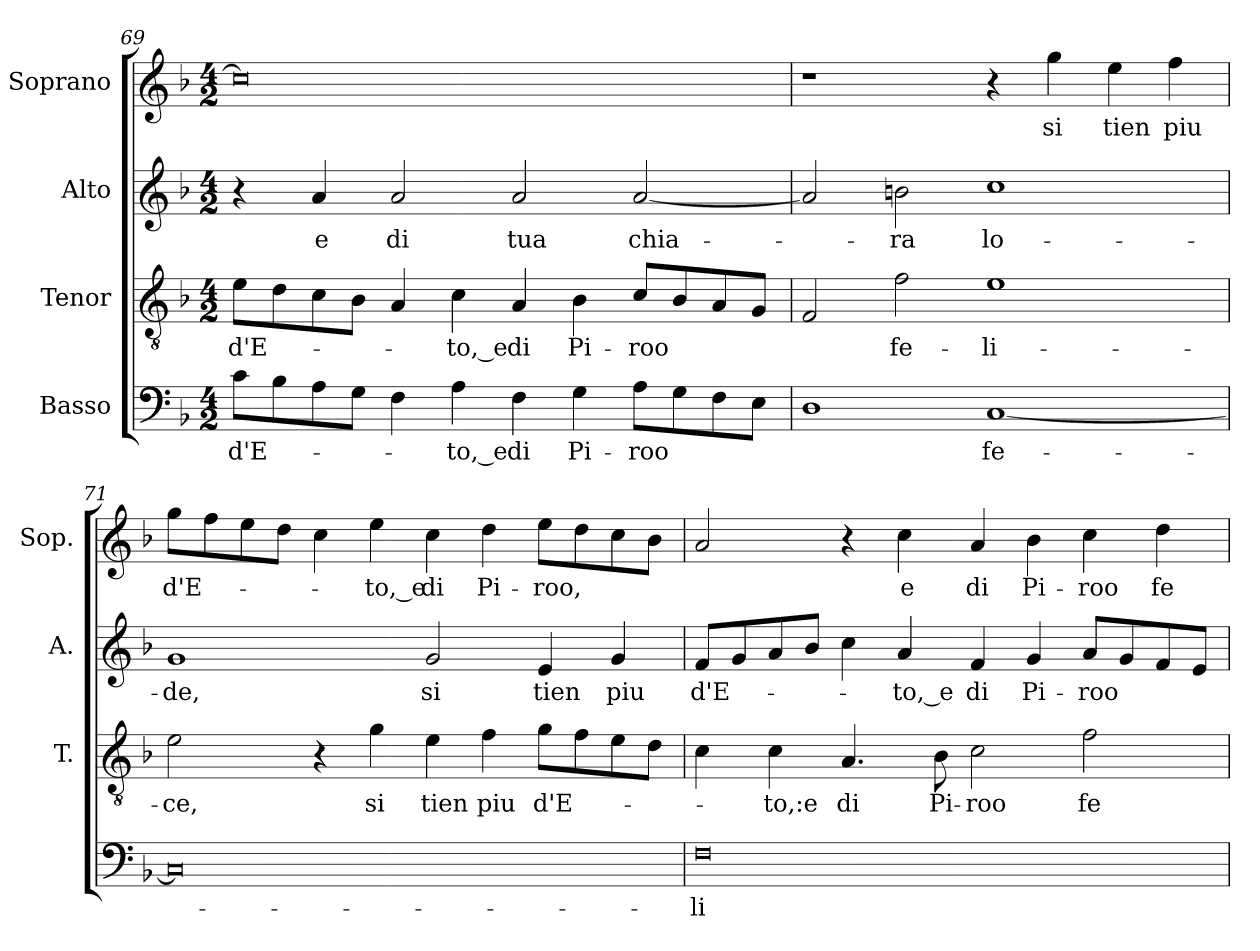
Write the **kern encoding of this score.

**kern	**text	**kern	**text	**kern	**text	**kern	**text
*part4	*part4	*part3	*part3	*part2	*part2	*part1	*part1
*staff4	*staff4	*staff3	*staff3	*staff2	*staff2	*staff1	*staff1
*I"Basso	*	*I"Tenor	*	*I"Alto	*	*I"Soprano	*
*	*	*I'T.	*	*I'A.	*	*I'Sop.	*
*clefF4	*	*clefGv2	*	*clefG2	*	*clefG2	*
*	*	*ITrd7c12	*	*	*	*	*
*k[b-]	*	*k[b-]	*	*k[b-]	*	*k[b-]	*
*F:	*	*F:	*	*F:	*	*F:	*
*M4/2	*	*M4/2	*	*M4/2	*	*M4/2	*
=69	=69	=69	=69	=69	=69	=69	=69
!	!LO:LY:b:color=#000000	!	!	!	!	!	!
!	!	!	!LO:LY:b:color=#000000	!	!	!	!
8ci\L	d'E-	8Ei\L	d'E-	4r	.	0cci]	.
8B-i\	.	8Di\	.	.	.	.	.
!	!	!	!	!	!LO:LY:b:color=#000000	!	!
8Ai\	.	8Ci\	.	4ai/	e	.	.
8Gi\J	.	8BB-i\J	.	.	.	.	.
!	!	!	!	!	!LO:LY:b:color=#000000	!	!
4Fi\	.	4AAi/	.	2ai/	di	.	.
!	!LO:LY:b:color=#000000	!	!	!	!	!	!
!	!	!	!LO:LY:b:color=#000000	!	!	!	!
4Ai\	-to,_e	4Ci\	-to,_e	.	.	.	.
!	!LO:LY:b:color=#000000	!	!	!	!	!	!
!	!	!	!LO:LY:b:color=#000000	!	!	!	!
!	!	!	!	!	!LO:LY:b:color=#000000	!	!
4Fi\	di	4AAi/	di	2ai/	tua	.	.
!	!LO:LY:b:color=#000000	!	!	!	!	!	!
!	!	!	!LO:LY:b:color=#000000	!	!	!	!
4Gi\	Pi-	4BB-i\	Pi-	.	.	.	.
!	!LO:LY:b:color=#000000	!	!	!	!	!	!
!	!	!	!LO:LY:b:color=#000000	!	!	!	!
!	!	!	!	!	!LO:LY:b:color=#000000	!	!
8Ai\L	-roo	8Ci/L	-roo	[<2ai/	chia-	.	.
8Gi\	.	8BB-i/	.	.	.	.	.
8Fi\	.	8AAi/	.	.	.	.	.
8Ei\J	.	8GGi/J	.	.	.	.	.
!!LO:PB:g=z
=70	=70	=70	=70	=70	=70	=70	=70
1Di	.	2FFi/	.	2ai/]	.	1r	.
!	!	!	!LO:LY:b:color=#000000	!	!	!	!
!	!	!	!	!	!LO:LY:b:color=#000000	!	!
.	.	2Fi\	fe-	2bni\	-ra	.	.
!	!LO:LY:b:color=#000000	!	!	!	!	!	!
!	!	!	!LO:LY:b:color=#000000	!	!	!	!
!	!	!	!	!	!LO:LY:b:color=#000000	!	!
[<1Ci	fe-	1Ei	-li-	1cci	lo-	4r	.
!	!	!	!	!	!	!	!LO:LY:b:color=#000000
.	.	.	.	.	.	4ggi\	si
!	!	!	!	!	!	!	!LO:LY:b:color=#000000
.	.	.	.	.	.	4eei\	tien
!	!	!	!	!	!	!	!LO:LY:b:color=#000000
.	.	.	.	.	.	4ffi\	piu
=71	=71	=71	=71	=71	=71	=71	=71
!	!	!	!LO:LY:b:color=#000000	!	!	!	!
!	!	!	!	!	!LO:LY:b:color=#000000	!	!
!	!	!	!	!	!	!	!LO:LY:b:color=#000000
0Ci]	.	2Ei\	-ce,	1gi	-de,	8ggi\L	d'E-
.	.	.	.	.	.	8ffi\	.
.	.	.	.	.	.	8eei\	.
.	.	.	.	.	.	8ddi\J	.
.	.	4r	.	.	.	4cci\	.
!	!	!	!LO:LY:b:color=#000000	!	!	!	!
!	!	!	!	!	!	!	!LO:LY:b:color=#000000
.	.	4Gi\	si	.	.	4eei\	-to,_e
!	!	!	!LO:LY:b:color=#000000	!	!	!	!
!	!	!	!	!	!LO:LY:b:color=#000000	!	!
!	!	!	!	!	!	!	!LO:LY:b:color=#000000
.	.	4Ei\	tien	2gi/	si	4cci\	di
!	!	!	!LO:LY:b:color=#000000	!	!	!	!
!	!	!	!	!	!	!	!LO:LY:b:color=#000000
.	.	4Fi\	piu	.	.	4ddi\	Pi-
!	!	!	!LO:LY:b:color=#000000	!	!	!	!
!	!	!	!	!	!LO:LY:b:color=#000000	!	!
!	!	!	!	!	!	!	!LO:LY:b:color=#000000
.	.	8Gi\L	d'E-	4ei/	tien	8eei\L	-roo,
.	.	8Fi\	.	.	.	8ddi\	.
!	!	!	!	!	!LO:LY:b:color=#000000	!	!
.	.	8Ei\	.	4gi/	piu	8cci\	.
.	.	8Di\J	.	.	.	8b-i\J	.
!!LO:LB:g=z
=72	=72	=72	=72	=72	=72	=72	=72
!	!LO:LY:b:color=#000000	!	!	!	!	!	!
!	!	!	!	!	!LO:LY:b:color=#000000	!	!
0Fi	-li-	4Ci\	.	8fi/L	d'E-	2ai/	.
.	.	.	.	8gi/	.	.	.
!	!	!	!LO:LY:b:color=#000000	!	!	!	!
.	.	4Ci\	-to,:e	8ai/	.	.	.
.	.	.	.	8b-i/J	.	.	.
!	!	!	!LO:LY:b:color=#000000	!	!	!	!
.	.	4.AAi/	di	4cci\	.	4r	.
!	!	!	!	!	!LO:LY:b:color=#000000	!	!
!	!	!	!	!	!	!	!LO:LY:b:color=#000000
.	.	.	.	4ai/	-to,_e	4cci\	e
!	!	!	!LO:LY:b:color=#000000	!	!	!	!
.	.	8BB-i\	Pi-	.	.	.	.
!	!	!	!LO:LY:b:color=#000000	!	!	!	!
!	!	!	!	!	!LO:LY:b:color=#000000	!	!
!	!	!	!	!	!	!	!LO:LY:b:color=#000000
.	.	2Ci\	-roo	4fi/	di	4ai/	di
!	!	!	!	!	!LO:LY:b:color=#000000	!	!
!	!	!	!	!	!	!	!LO:LY:b:color=#000000
.	.	.	.	4gi/	Pi-	4b-i\	Pi-
!	!	!	!LO:LY:b:color=#000000	!	!	!	!
!	!	!	!	!	!LO:LY:b:color=#000000	!	!
!	!	!	!	!	!	!	!LO:LY:b:color=#000000
.	.	2Fi\	fe-	8ai/L	-roo	4cci\	-roo
.	.	.	.	8gi/	.	.	.
!	!	!	!	!	!	!	!LO:LY:b:color=#000000
.	.	.	.	8fi/	.	4ddi\	fe-
.	.	.	.	8ei/J	.	.	.
=	=	=	=	=	=	=	=
*-	*-	*-	*-	*-	*-	*-	*-
